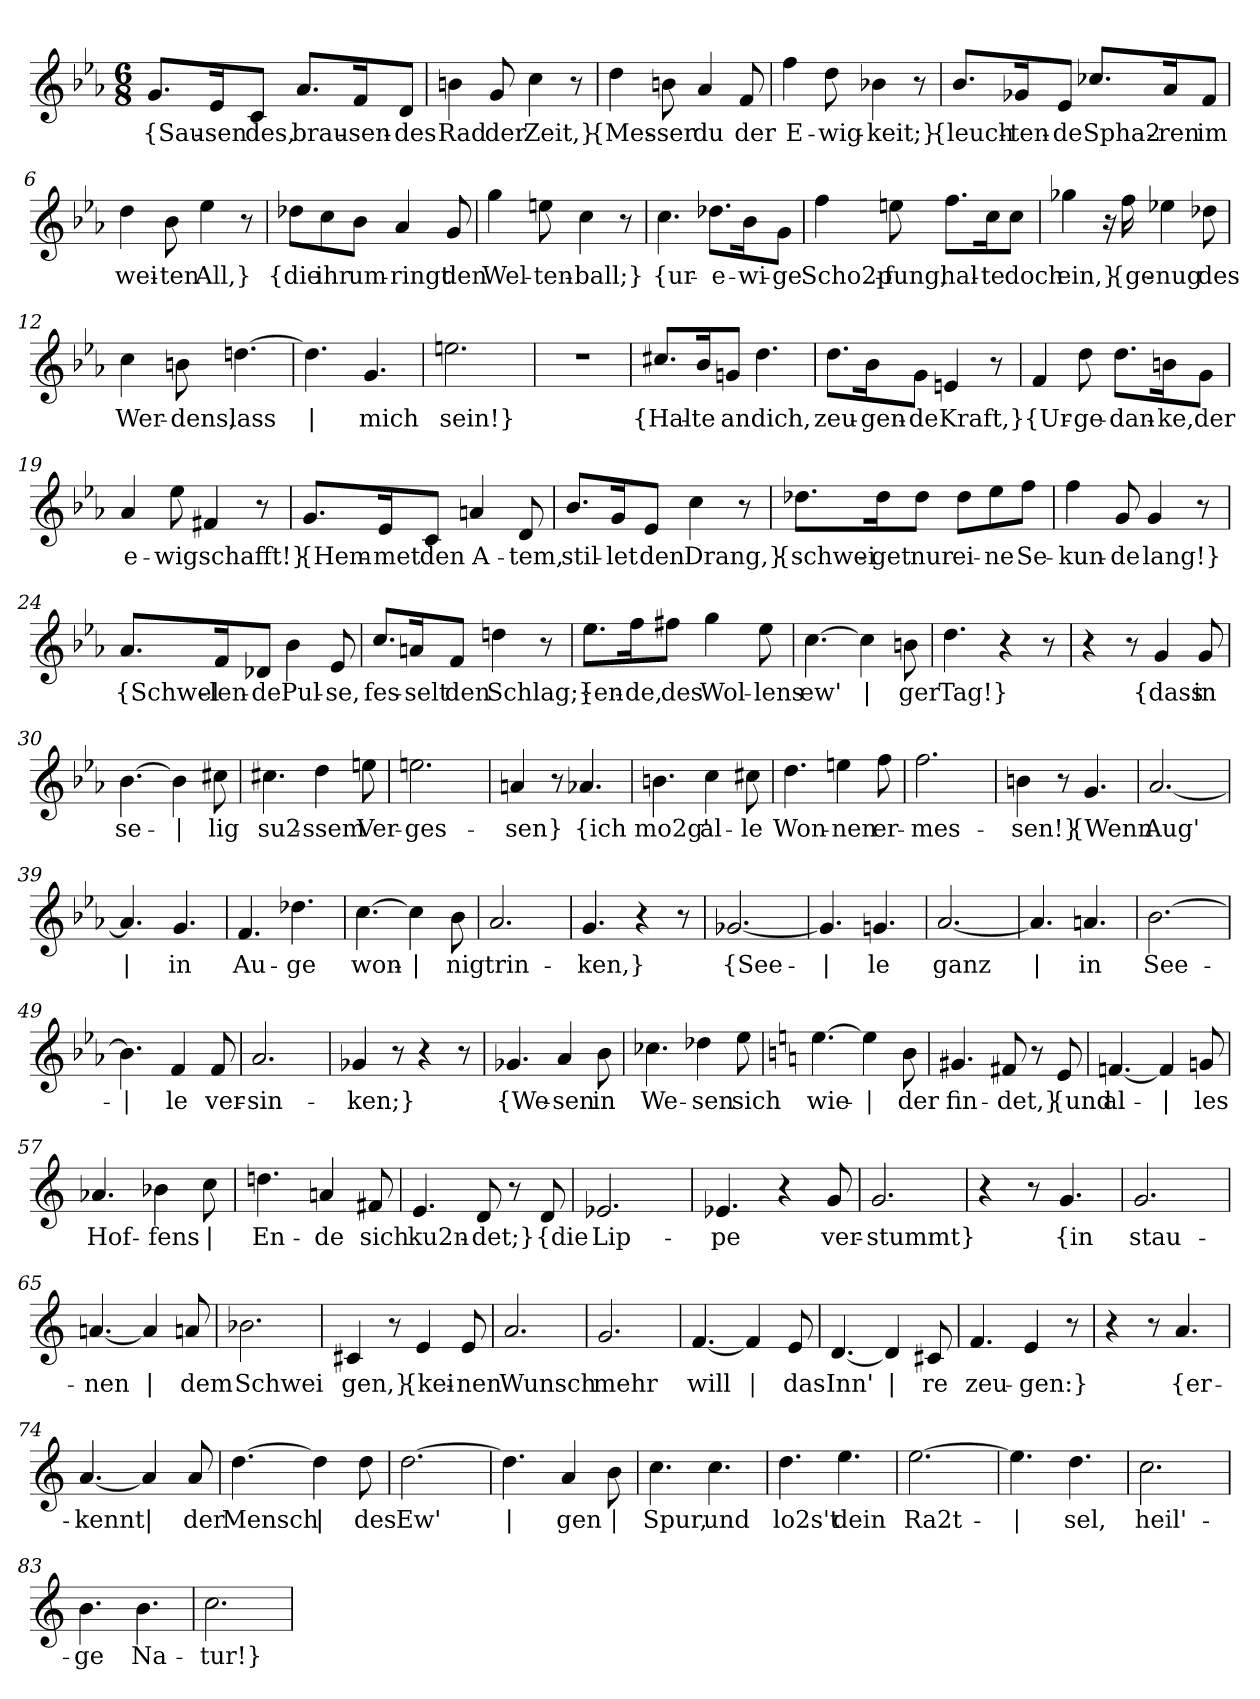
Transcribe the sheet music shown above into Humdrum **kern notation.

**kern	**text
*part1	*part1
*staff1	*staff1
*clefG2	*
*k[b-e-a-]	*
*M6/8	*
=1	=1
!	!LO:LY:b
8.g/L	{Sau-
!	!LO:LY:b
16e-/K	-sen
!	!LO:LY:b
8c/J	des,
!	!LO:LY:b
8.a-/L	brau-
!	!LO:LY:b
16f/K	sen-
!	!LO:LY:b
8d/J	des
=2	=2
!	!LO:LY:b
4bn\	Rad
!	!LO:LY:b
8g/	der
!	!LO:LY:b
4cc\	Zeit,}
8r	.
=3	=3
!	!LO:LY:b
4dd\	{Mes-
!	!LO:LY:b
8bn\	-ser
!	!LO:LY:b
4a-/	du
!	!LO:LY:b
8f/	der
=4	=4
!	!LO:LY:b
4ff\	E-
!	!LO:LY:b
8dd\	-wig-
!	!LO:LY:b
4b-X\	-keit;}
8r	.
!!LO:LB:g=z
=5	=5
!	!LO:LY:b
8.b-/L	{leuch-
!	!LO:LY:b
16g-X/K	-ten-
!	!LO:LY:b
8e-/J	-de
!	!LO:LY:b
8.cc-X/L	Spha2-
!	!LO:LY:b
16a-/K	-ren
!	!LO:LY:b
8f/J	im
=6	=6
!	!LO:LY:b
4dd\	wei-
!	!LO:LY:b
8b-\	-ten
!	!LO:LY:b
4ee-\	All,}
8r	.
=7	=7
!	!LO:LY:b
8dd-X\L	{die
!	!LO:LY:b
8cc\	ihr
!	!LO:LY:b
8b-\J	um-
!	!LO:LY:b
4a-/	-ringt
!	!LO:LY:b
8g/	den
=8	=8
!	!LO:LY:b
4gg\	Wel-
!	!LO:LY:b
8een\	-ten-
!	!LO:LY:b
4cc\	-ball;}
8r	.
!!LO:LB:g=z
=9	=9
!	!LO:LY:b
4.cc\	{ur-
!	!LO:LY:b
8.dd-X\L	-e-
!	!LO:LY:b
16b-\K	-wi-
!	!LO:LY:b
8g\J	-ge
=10	=10
!	!LO:LY:b
4ff\	Scho2p-
!	!LO:LY:b
8een\	-fung,
!	!LO:LY:b
8.ff\L	hal-
!	!LO:LY:b
16cc\K	-te
!	!LO:LY:b
8cc\J	doch
=11	=11
!	!LO:LY:b
4gg-X\	ein,}
16r	.
!	!LO:LY:b
16ff\	{ge-
!	!LO:LY:b
4ee-X\	-nug
!	!LO:LY:b
8dd-X\	des
=12	=12
!	!LO:LY:b
4cc\	Wer-
!	!LO:LY:b
8bn\	-dens,
!	!LO:LY:b
[4.ddn\	lass
=13	=13
!	!LO:LY:b
4.dd\]	|
!	!LO:LY:b
4.g/	mich
=14	=14
!	!LO:LY:b
2.een\	sein!}
!!LO:LB:g=z
=15	=15
2.r	.
=16	=16
!	!LO:LY:b
8.cc#X/L	{Hal-
!	!LO:LY:b
16b-/K	-te
!	!LO:LY:b
8gn/J	an
!	!LO:LY:b
4.dd\	dich,
=17	=17
!	!LO:LY:b
8.dd\L	zeu-
!	!LO:LY:b
16b-\K	-gen-
!	!LO:LY:b
8g\J	-de
!	!LO:LY:b
4en/	Kraft,}
8r	.
=18	=18
!	!LO:LY:b
4f/	{Ur-
!	!LO:LY:b
8dd\	-ge-
!	!LO:LY:b
8.dd\L	-dan-
!	!LO:LY:b
16bn\K	-ke,
!	!LO:LY:b
8g\J	der
=19	=19
!	!LO:LY:b
4a-/	e-
!	!LO:LY:b
8ee-\	-wig
!	!LO:LY:b
4f#X/	schafft!}
8r	.
!!LO:LB:g=z
=20	=20
!	!LO:LY:b
8.g/L	{Hem-
!	!LO:LY:b
16e-/K	-met
!	!LO:LY:b
8c/J	den
!	!LO:LY:b
4an/	A-
!	!LO:LY:b
8d/	-tem,
=21	=21
!	!LO:LY:b
8.b-/L	stil-
!	!LO:LY:b
16g/K	-let
!	!LO:LY:b
8e-/J	den
!	!LO:LY:b
4cc\	Drang,}
8r	.
=22	=22
!	!LO:LY:b
8.dd-X\L	{schwei-
!	!LO:LY:b
16dd-\K	-get
!	!LO:LY:b
8dd-\J	nur
!	!LO:LY:b
8dd-\L	ei-
!	!LO:LY:b
8ee-\	-ne
!	!LO:LY:b
8ff\J	Se-
=23	=23
!	!LO:LY:b
4ff\	-kun-
!	!LO:LY:b
8g/	-de
!	!LO:LY:b
4g/	lang!}
8r	.
!!LO:LB:g=z
=24	=24
!	!LO:LY:b
8.a-/L	{Schwel-
!	!LO:LY:b
16f/K	-len-
!	!LO:LY:b
8d-X/J	-de
!	!LO:LY:b
4b-\	Pul-
!	!LO:LY:b
8e-/	-se,
=25	=25
!	!LO:LY:b
8.cc/L	fes-
!	!LO:LY:b
16an/K	-selt
!	!LO:LY:b
8f/J	den
!	!LO:LY:b
4ddn\	Schlag;}
8r	.
=26	=26
!	!LO:LY:b
8.ee-\L	{en-
!	!LO:LY:b
16ff\K	-de,
!	!LO:LY:b
8ff#X\J	des
!	!LO:LY:b
4gg\	Wol-
!	!LO:LY:b
8ee-\	-lens
=27	=27
!	!LO:LY:b
[4.cc\	ew'
!	!LO:LY:b
4cc\]	|
!	!LO:LY:b
8bn\	-ger
=28	=28
!	!LO:LY:b
4.dd\	Tag!}
4r	.
8r	.
!!LO:LB:g=z
=29	=29
4r	.
8r	.
!	!LO:LY:b
4g/	{dass
!	!LO:LY:b
8g/	in
=30	=30
!	!LO:LY:b
[4.b-\	se-
!	!LO:LY:b
4b-\]	|
!	!LO:LY:b
8cc#X\	-lig
=31	=31
!	!LO:LY:b
4.cc#X\	su2-
!	!LO:LY:b
4dd\	-ssem
!	!LO:LY:b
8een\	Ver-
=32	=32
!	!LO:LY:b
2.een\	-ges-
=33	=33
!	!LO:LY:b
4an/	-sen}
8r	.
!	!LO:LY:b
4.a-X/	{ich
=34	=34
!	!LO:LY:b
4.bn\	mo2g'
!	!LO:LY:b
4cc\	al-
!	!LO:LY:b
8cc#X\	-le
=35	=35
!	!LO:LY:b
4.dd\	Won-
!	!LO:LY:b
4een\	-nen
!	!LO:LY:b
8ff\	er-
=36	=36
!	!LO:LY:b
2.ff\	-mes-
!!LO:LB:g=z
=37	=37
!	!LO:LY:b
4bn\	-sen!}
8r	.
!	!LO:LY:b
4.g/	{Wenn
=38	=38
!	!LO:LY:b
[2.a-/	Aug'
=39	=39
!	!LO:LY:b
4.a-/]	|
!	!LO:LY:b
4.g/	in
=40	=40
!	!LO:LY:b
4.f/	Au-
!	!LO:LY:b
4.dd-X\	-ge
=41	=41
!	!LO:LY:b
[4.cc\	won-
!	!LO:LY:b
4cc\]	|
!	!LO:LY:b
8b-\	-nig
=42	=42
!	!LO:LY:b
2.a-/	trin-
=43	=43
!	!LO:LY:b
4.g/	-ken,}
4r	.
8r	.
=44	=44
!	!LO:LY:b
[2.g-X/	{See-
=45	=45
!	!LO:LY:b
4.g-/]	|
!	!LO:LY:b
4.gn/	-le
=46	=46
!	!LO:LY:b
[2.a-/	ganz
=47	=47
!	!LO:LY:b
4.a-/]	|
!	!LO:LY:b
4.an/	in
!!LO:LB:g=z
=48	=48
!	!LO:LY:b
[2.b-\	See-
=49	=49
!	!LO:LY:b
4.b-\]	|
!	!LO:LY:b
4f/	-le
!	!LO:LY:b
8f/	ver-
=50	=50
!	!LO:LY:b
2.a-/	-sin-
=51	=51
!	!LO:LY:b
4g-X/	-ken;}
8r	.
4r	.
8r	.
=52	=52
!	!LO:LY:b
4.g-X/	{We-
!	!LO:LY:b
4a-/	-sen
!	!LO:LY:b
8b-\	in
=53	=53
!	!LO:LY:b
4.cc-X\	We-
!	!LO:LY:b
4dd-X\	-sen
!	!LO:LY:b
8ee-\	sich
=54	=54
*k[]	*
!	!LO:LY:b
[4.ee\	wie-
!	!LO:LY:b
4ee\]	|
!	!LO:LY:b
8b\	-der
=55	=55
!	!LO:LY:b
4.g#X/	fin-
!	!LO:LY:b
8f#X/	-det,}
8r	.
!	!LO:LY:b
8e/	{und
!!LO:LB:g=z
=56	=56
!	!LO:LY:b
[4.fn/	al-
!	!LO:LY:b
4f/]	|
!	!LO:LY:b
8gn/	-les
=57	=57
!	!LO:LY:b
4.a-X/	Hof-
!	!LO:LY:b
4b-X\	-fens
!	!LO:LY:b
8cc\	|
=58	=58
!	!LO:LY:b
4.ddn\	En-
!	!LO:LY:b
4an/	-de
!	!LO:LY:b
8f#X/	sich
=59	=59
!	!LO:LY:b
4.e/	ku2n-
!	!LO:LY:b
8d/	-det;}
8r	.
!	!LO:LY:b
8d/	{die
=60	=60
!	!LO:LY:b
2.e-X/	Lip-
=61	=61
!	!LO:LY:b
4.e-X/	-pe
4r	.
!	!LO:LY:b
8g/	ver-
=62	=62
!	!LO:LY:b
2.g/	-stummt}
=63	=63
4r	.
8r	.
!	!LO:LY:b
4.g/	{in
=64	=64
!	!LO:LY:b
2.g/	stau-
!!LO:PB:g=z
=65	=65
!	!LO:LY:b
[4.an/	-nen
!	!LO:LY:b
4an/]	|
!	!LO:LY:b
8an/	dem
=66	=66
!	!LO:LY:b
2.b-X\	Schwei
=67	=67
!	!LO:LY:b
4c#X/	-gen,}
8r	.
!	!LO:LY:b
4e/	{kei-
!	!LO:LY:b
8e/	-nen
=68	=68
!	!LO:LY:b
2.a/	Wunsch
=69	=69
!	!LO:LY:b
2.g/	mehr
=70	=70
!	!LO:LY:b
[4.f/	will
!	!LO:LY:b
4f/]	|
!	!LO:LY:b
8e/	das
=71	=71
!	!LO:LY:b
[4.d/	Inn'
!	!LO:LY:b
4d/]	|
!	!LO:LY:b
8c#X/	-re
=72	=72
!	!LO:LY:b
4.f/	zeu-
!	!LO:LY:b
4e/	-gen:}
8r	.
=73	=73
4r	.
8r	.
!	!LO:LY:b
4.a/	{er-
!!LO:LB:g=z
=74	=74
!	!LO:LY:b
[4.a/	-kennt
!	!LO:LY:b
4a/]	|
!	!LO:LY:b
8a/	der
=75	=75
!	!LO:LY:b
[4.dd\	Mensch
!	!LO:LY:b
4dd\]	|
!	!LO:LY:b
8dd\	des
=76	=76
!	!LO:LY:b
[2.dd\	Ew'
=77	=77
!	!LO:LY:b
4.dd\]	|
!	!LO:LY:b
4a/	-gen
!	!LO:LY:b
8b\	|
=78	=78
!	!LO:LY:b
4.cc\	Spur,
!	!LO:LY:b
4.cc\	und
=79	=79
!	!LO:LY:b
4.dd\	lo2s't
!	!LO:LY:b
4.ee\	dein
=80	=80
!	!LO:LY:b
[2.ee\	Ra2t-
=81	=81
!	!LO:LY:b
4.ee\]	|
!	!LO:LY:b
4.dd\	-sel,
=82	=82
!	!LO:LY:b
2.cc\	heil'-
=83	=83
!	!LO:LY:b
4.b\	-ge
!	!LO:LY:b
4.b\	Na-
=84	=84
!	!LO:LY:b
2.cc\	-tur!}
=	=
*-	*-
